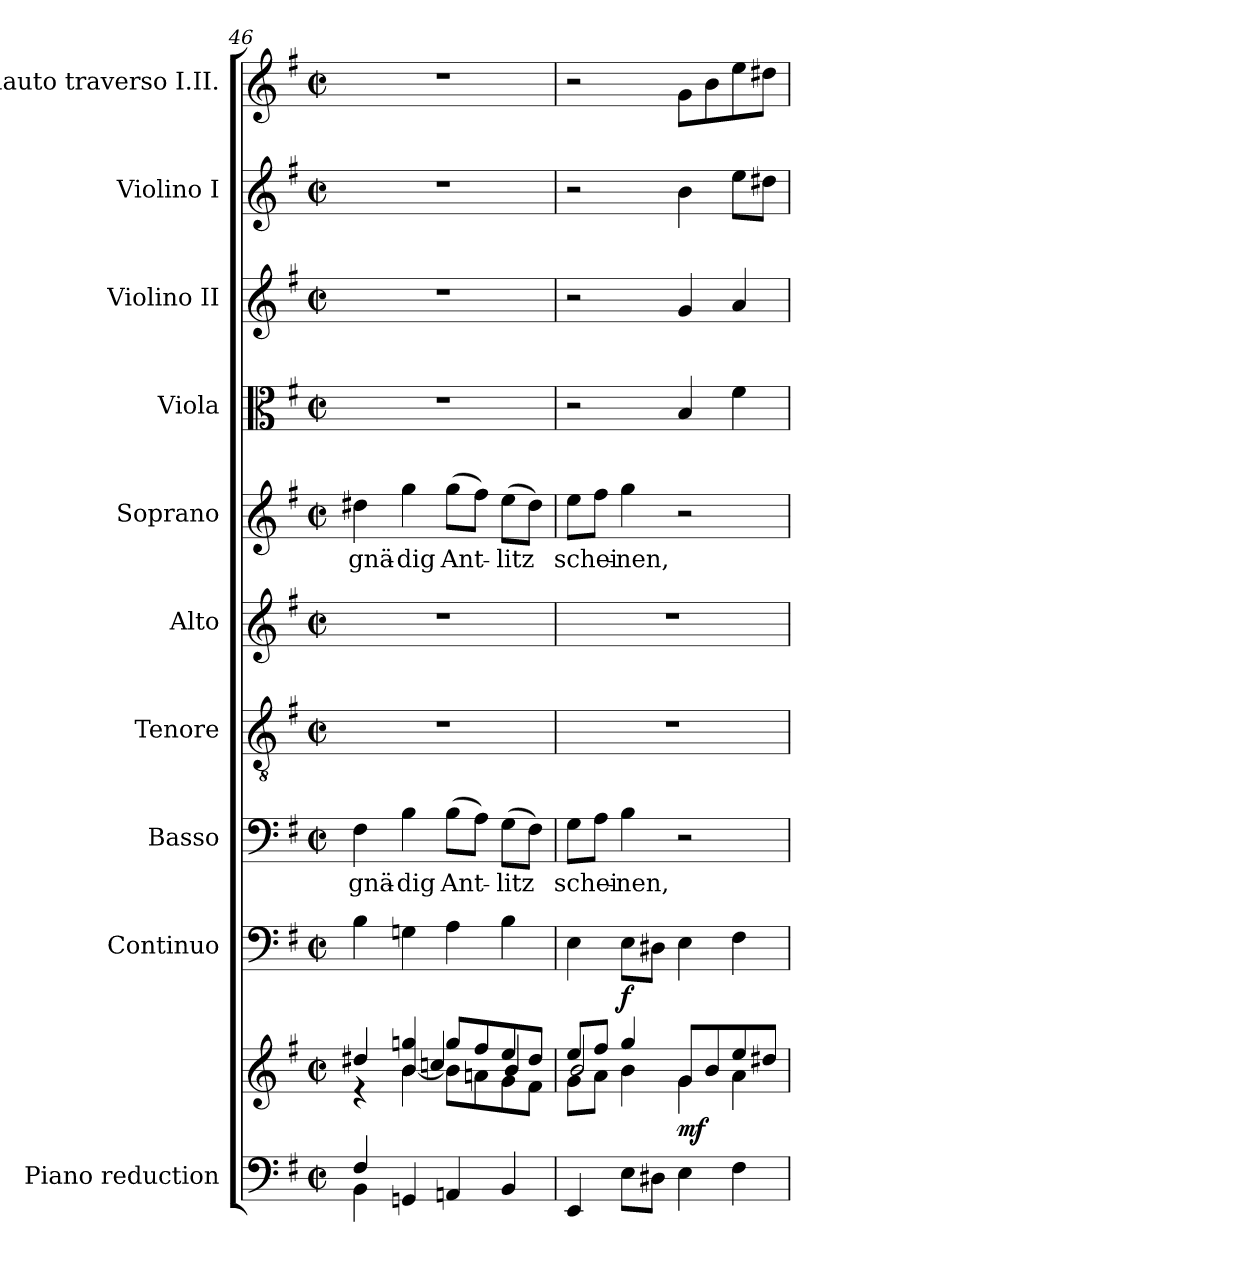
**kern	**kern	**dynam	**kern	**dynam	**kern	**text	**kern	**kern	**kern	**text	**kern	**kern	**kern	**kern
*part10	*part10	*part10	*part9	*part9	*part8	*part8	*part7	*part6	*part5	*part5	*part4	*part3	*part2	*part1
*staff11	*staff10	*staff10/11	*staff9	*staff9	*staff8	*staff8	*staff7	*staff6	*staff5	*staff5	*staff4	*staff3	*staff2	*staff1
*I"Piano reduction	*	*	*I"Continuo	*	*I"Basso	*	*I"Tenore	*I"Alto	*I"Soprano	*	*I"Viola	*I"Violino II	*I"Violino I	*I"Flauto traverso I.II.
*I'Pno	*	*	*	*	*	*	*	*	*	*	*I'Vla	*I'Vln	*I'Vln	*I'Fl
*clefF4	*clefG2	*	*clefF4	*	*clefF4	*	*clefGv2	*clefG2	*clefG2	*	*clefC3	*clefG2	*clefG2	*clefG2
*k[f#]	*k[f#]	*	*k[f#]	*	*k[f#]	*	*k[f#]	*k[f#]	*k[f#]	*	*k[f#]	*k[f#]	*k[f#]	*k[f#]
*M2/2	*M2/2	*	*M2/2	*	*M2/2	*	*M2/2	*M2/2	*M2/2	*	*M2/2	*M2/2	*M2/2	*M2/2
*met(c|)	*met(c|)	*	*met(c|)	*	*met(c|)	*	*met(c|)	*met(c|)	*met(c|)	*	*met(c|)	*met(c|)	*met(c|)	*met(c|)
=46	=46	=46	=46	=46	=46	=46	=46	=46	=46	=46	=46	=46	=46	=46
*^	*^	*	*	*	*	*	*	*	*	*	*	*	*	*
*	*	*	*^	*	*	*	*	*	*	*	*	*	*	*	*	*
!	!	!	!	!	!	!	!	!	!LO:LY:b	!	!	!	!LO:LY:b	!	!	!	!
4F#/	4BB\	4dd#X/	4r	4ryy	.	4B\	.	4F#\	gnä-	1r	1r	4dd#X\	gnä-	1r	1r	1r	1r
!	!	!	!	!	!	!	!	!	!LO:LY:b	!	!	!	!LO:LY:b	!	!	!	!
2.ryy	4GGn/	4b/ 4ggn/	[4b\	4ryy	.	4Gn\	.	4B\	-dig	.	.	4gg\	-dig	.	.	.	.
!	!	!	!	!	!	!	!	!	!LO:LY:b	!	!	!	!LO:LY:b	!	!	!	!
.	4AAn/	8gg/L	8b\L]	4ccn/	.	4A\	.	(8B\L	Ant-	.	.	(8gg\L	Ant-	.	.	.	.
.	.	8ff#/	8an\	.	.	.	.	8A\J)	.	.	.	8ff#\J)	.	.	.	.	.
!	!	!	!	!	!	!	!	!	!LO:LY:b	!	!	!	!LO:LY:b	!	!	!	!
.	4BB/	8ee/	8g\	4b/	.	4B\	.	(8G\L	-litz	.	.	(8ee\L	-litz	.	.	.	.
.	.	8dd#/J	8f#\J	.	.	.	.	8F#\J)	.	.	.	8dd#\J)	.	.	.	.	.
*v	*v	*	*	*	*	*	*	*	*	*	*	*	*	*	*	*	*
!!LO:PB:g=z
=47	=47	=47	=47	=47	=47	=47	=47	=47	=47	=47	=47	=47	=47	=47	=47	=47
!	!	!	!	!	!	!	!	!LO:LY:b	!	!	!	!LO:LY:b	!	!	!	!
4EE/	8ee/L	8g\L	2b/	.	4E\	.	8G\L	schei-	1r	1r	8ee\L	schei-	2r	2r	2r	2r
.	8ff#/J	8a\J	.	.	.	.	8A\J	.	.	.	8ff#\J	.	.	.	.	.
!	!	!	!	!	!	!LO:DY:b	!	!LO:LY:b	!	!	!	!LO:LY:b	!	!	!	!
8E\L	4gg/	4b\	.	.	8E\L	f	4B\	-nen,	.	.	4gg\	-nen,	.	.	.	.
8D#X\J	.	.	.	.	8D#X\J	.	.	.	.	.	.	.	.	.	.	.
!	!	!	!	!LO:DY:b	!	!	!	!	!	!	!	!	!	!	!	!
4E\	8g/L	4g\	2ryy	mf	4E\	.	2r	.	.	.	2r	.	4B/	4g/	4b\	8g\L
.	8b/	.	.	.	.	.	.	.	.	.	.	.	.	.	.	8b\
4F#\	8ee/	4a\	.	.	4F#\	.	.	.	.	.	.	.	4f#\	4a/	8ee\L	8ee\
.	8dd#X/J	.	.	.	.	.	.	.	.	.	.	.	.	.	8dd#X\J	8dd#X\J
*	*v	*v	*v	*	*	*	*	*	*	*	*	*	*	*	*	*
=	=	=	=	=	=	=	=	=	=	=	=	=	=	=
*-	*-	*-	*-	*-	*-	*-	*-	*-	*-	*-	*-	*-	*-	*-
